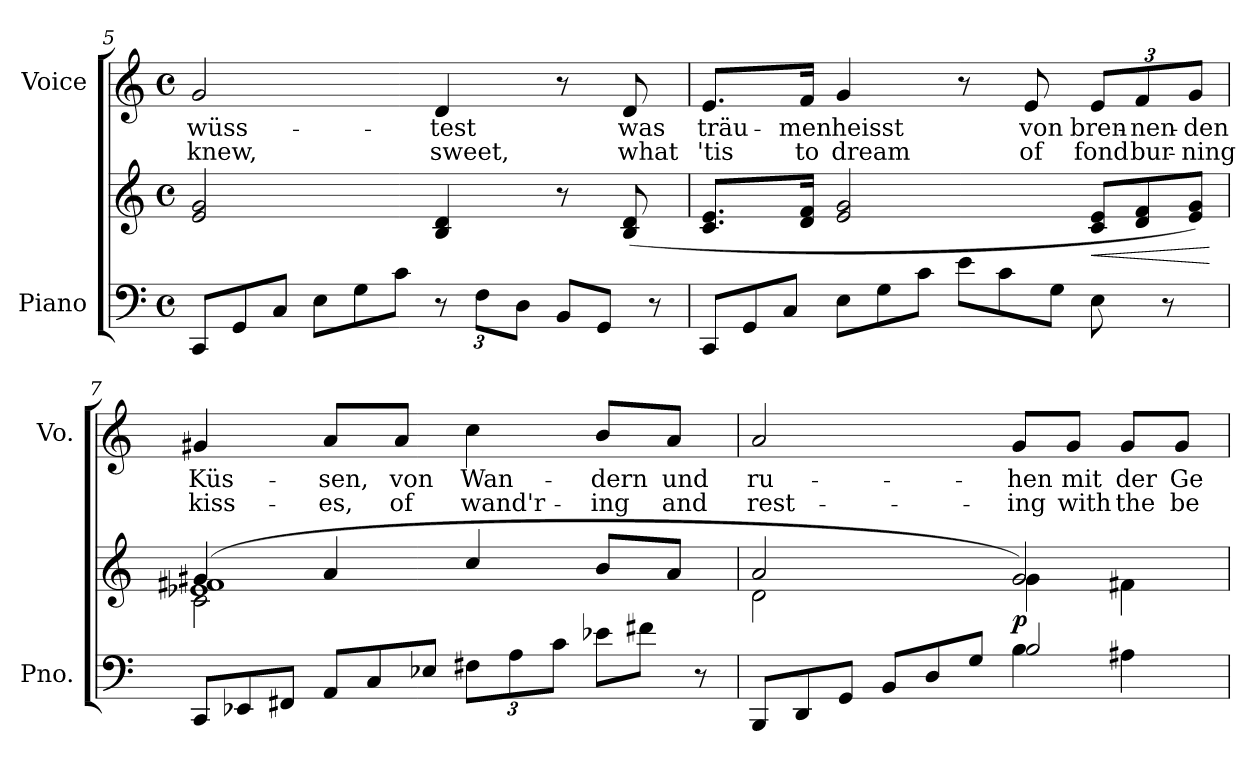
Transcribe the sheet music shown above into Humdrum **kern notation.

**kern	**kern	**dynam	**kern	**text	**text
*part2	*part2	*part2	*part1	*part1	*part1
*staff3	*staff2	*staff2/3	*staff1	*staff1	*staff1
*I"Piano	*	*	*I"Voice	*	*
*I'Pno.	*	*	*I'Vo.	*	*
*clefF4	*clefG2	*	*clefG2	*	*
*k[]	*k[]	*	*k[]	*	*
*M4/4	*M4/4	*	*M4/4	*	*
*met(c)	*met(c)	*	*met(c)	*	*
*Xtuplet	*	*	*	*	*
=5	=5	=5	=5	=5	=5
!	!	!	!	!LO:LY:b	!LO:LY:b
12CC/L	2e/ 2g/	.	2g/	wüss-	knew,
12GG/	.	.	.	.	.
12C/J	.	.	.	.	.
12E\L	.	.	.	.	.
12G\	.	.	.	.	.
12c\J	.	.	.	.	.
*tuplet	*	*	*	*	*
*Xbrackettup	*	*	*	*	*
!	!	!	!	!LO:LY:b	!LO:LY:b
12r	4B/ 4d/	.	4d/	-test	sweet,
12F\L	.	.	.	.	.
12D\J	.	.	.	.	.
*Xtuplet	*	*	*	*	*
12BB/L	8r	.	8r	.	.
12GG/J	.	.	.	.	.
!	!	!	!	!LO:LY:b	!LO:LY:b
.	(8B/ 8d/	.	8d/	was	what
12r	.	.	.	.	.
=6	=6	=6	=6	=6	=6
!	!	!	!	!LO:LY:b	!LO:LY:b
12CC/L	8.c/ 8.e/L	.	8.e/L	träu-	'tis
12GG/	.	.	.	.	.
12C/J	.	.	.	.	.
!	!	!	!	!LO:LY:b	!LO:LY:b
.	16d/ 16f/Jk	.	16f/Jk	-men	to
!	!	!	!	!LO:LY:b	!LO:LY:b
12E\L	2e/ 2g/	.	4g/	heisst	dream
12G\	.	.	.	.	.
12c\J	.	.	.	.	.
12e\L	.	.	8r	.	.
12c\	.	.	.	.	.
!	!	!	!	!LO:LY:b	!LO:LY:b
.	.	.	8e/	von	of
12G\J	.	.	.	.	.
*	*Xtuplet	*	*	*	*
!	!	!LO:HP:b	!	!	!
*	*	*	*Xbrackettup	*	*
!	!	!	!	!LO:LY:b	!LO:LY:b
8E\	12c/ 12e/L	<	12e/L	bren-	fond
!	!	!	!	!LO:LY:b	!LO:LY:b
.	12d/ 12f/	.	12f/	-nen-	bur-
8r	.	.	.	.	.
!	!	!	!	!LO:LY:b	!LO:LY:b
.	12e/ 12g/J)	.	12g/J	-den	-ning
.	.	[	.	.	.
!!LO:LB:g=z
=7	=7	=7	=7	=7	=7
*	*^	*	*	*	*
*	*	*^	*	*	*	*
!	!	!	!	!	!	!LO:LY:b	!LO:LY:b
12CC/L	(4g#X/	1e-X 1f#X	2c\	.	4g#X/	Küs-	kiss-
12EE-X/	.	.	.	.	.	.	.
12FF#X/J	.	.	.	.	.	.	.
!	!	!	!	!	!	!LO:LY:b	!LO:LY:b
12AA/L	4a/	.	.	.	8a/L	-sen,	-es,
12C/	.	.	.	.	.	.	.
!	!	!	!	!	!	!LO:LY:b	!LO:LY:b
.	.	.	.	.	8a/J	von	of
12E-X/J	.	.	.	.	.	.	.
*tuplet	*	*	*	*	*	*	*
!	!	!	!	!	!	!LO:LY:b	!LO:LY:b
12F#X\L	4cc/	.	2ryy	.	4cc\	Wan-	wand'r-
12A\	.	.	.	.	.	.	.
12c\J	.	.	.	.	.	.	.
*Xtuplet	*	*	*	*	*	*	*
!	!	!	!	!	!	!LO:LY:b	!LO:LY:b
12e-X\L	8b/L	.	.	.	8b/L	-dern	-ing
12f#X\J	.	.	.	.	.	.	.
!	!	!	!	!	!	!LO:LY:b	!LO:LY:b
.	8a/J	.	.	.	8a/J	und	and
12r	.	.	.	.	.	.	.
*	*	*v	*v	*	*	*	*
=8	=8	=8	=8	=8	=8	=8
*^	*	*	*	*	*	*
!	!	!	!	!	!	!LO:LY:b	!LO:LY:b
12BBB/L	2ryy	2a/	2d\	.	2a/	ru-	rest-
12DD/	.	.	.	.	.	.	.
12GG/J	.	.	.	.	.	.	.
12BB/L	.	.	.	.	.	.	.
12D/	.	.	.	.	.	.	.
12G/J	.	.	.	.	.	.	.
!	!	!	!	!LO:DY:b	!	!LO:LY:b	!LO:LY:b
4B\	2B/	2g/)	4g\	p	8g/L	-hen	-ing
!	!	!	!	!	!	!LO:LY:b	!LO:LY:b
.	.	.	.	.	8g/J	mit	with
!	!	!	!	!	!	!LO:LY:b	!LO:LY:b
4A#X\	.	.	4f#X\	.	8g/L	der	the
!	!	!	!	!	!	!LO:LY:b	!LO:LY:b
.	.	.	.	.	8g/J	Ge-	be-
*v	*v	*	*	*	*	*	*
*	*v	*v	*	*	*	*
=	=	=	=	=	=
*-	*-	*-	*-	*-	*-
